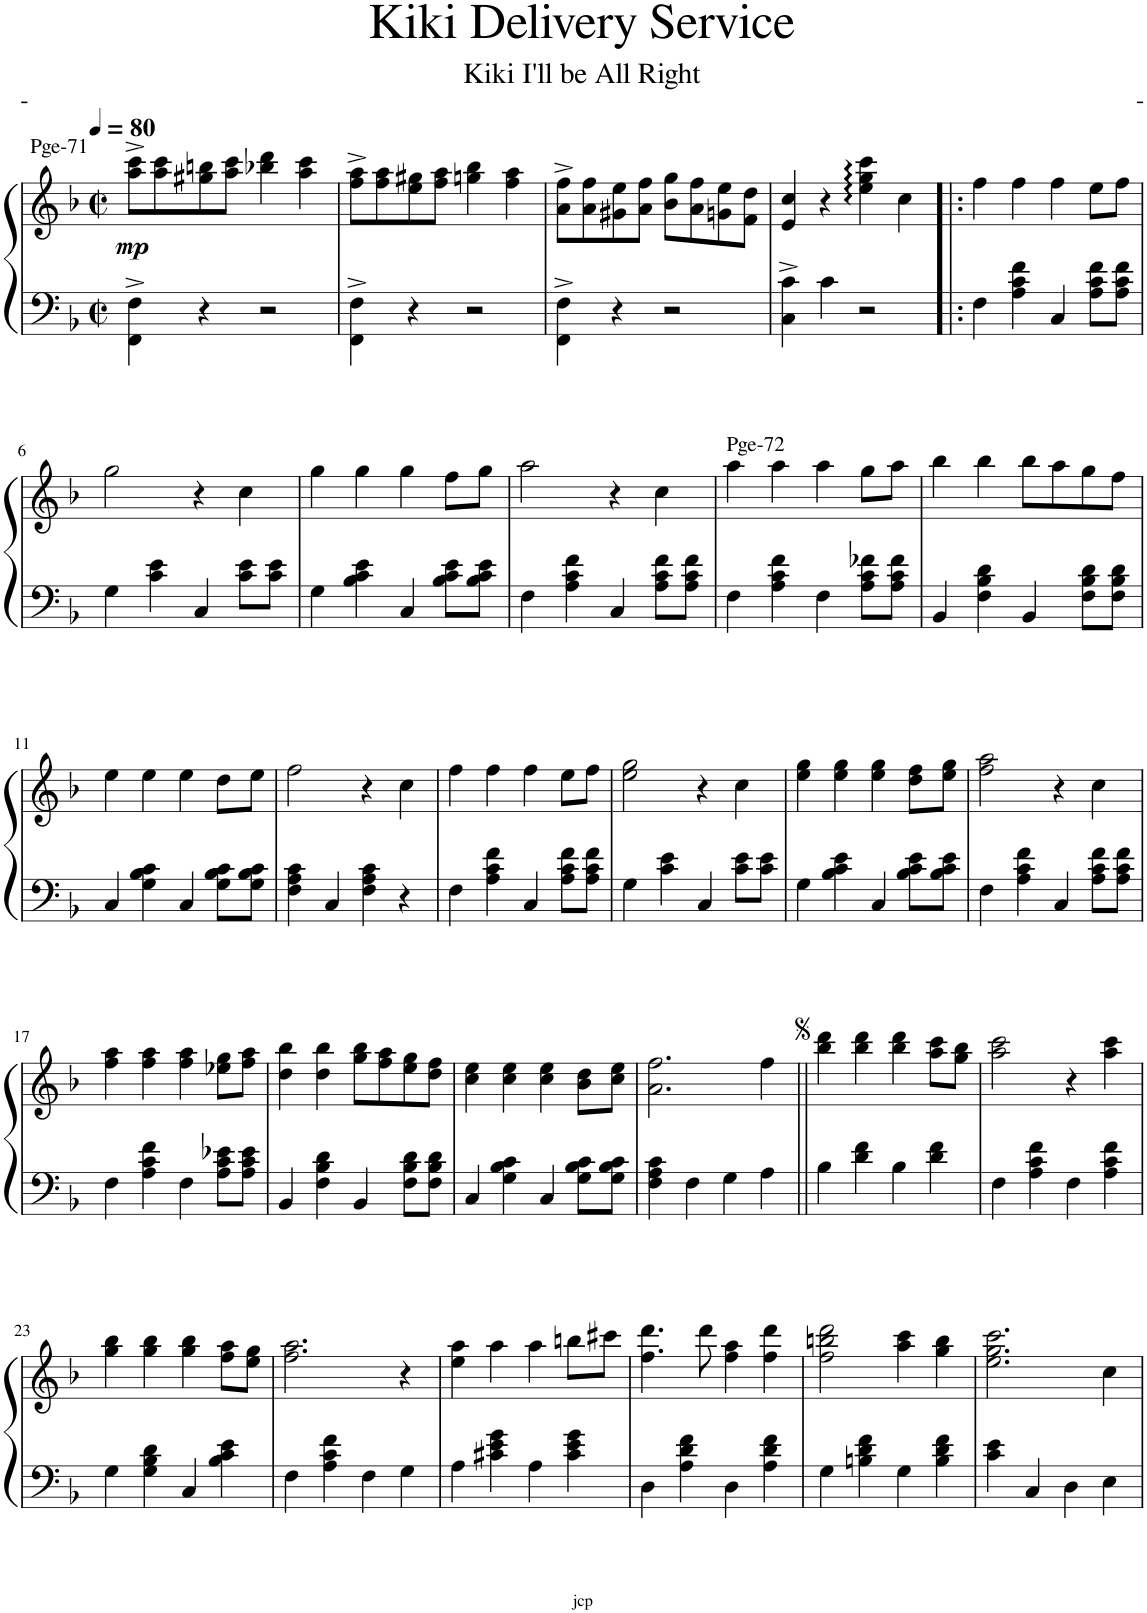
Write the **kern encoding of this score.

**kern	**kern	**dynam
*part1	*part1	*part1
*staff2	*staff1	*staff1/2
*I"Piano	*	*
*I'Pno.	*	*
*clefF4	*clefG2	*
*k[b-]	*k[b-]	*
*M2/2	*M2/2	*
*met(c|)	*met(c|)	*
*MM80	*MM80	*
=1	=1	=1
!	!LO:TX:a:t=Pge-71	!
!	!	!LO:DY:b
4FF\^ 4F\^	8aa\^ 8ccc\^L	mp
.	8aa\ 8ccc\	.
4r	8gg#X\ 8bbn\	.
.	8aa\ 8ccc\J	.
2r	4bb-X\ 4ddd\	.
.	4aa\ 4ccc\	.
=2	=2	=2
4FF\^ 4F\^	8ff\^ 8aa\^L	.
.	8ff\ 8aa\	.
4r	8ee\ 8gg#X\	.
.	8ff\ 8aa\J	.
2r	4ggn\ 4bb-\	.
.	4ff\ 4aa\	.
=3	=3	=3
4FF\^ 4F\^	8a\^ 8ff\^L	.
.	8a\ 8ff\	.
4r	8g#X\ 8ee\	.
.	8a\ 8ff\J	.
2r	8b-\ 8gg\L	.
.	8a\ 8ff\	.
.	8gn\ 8ee\	.
.	8f\ 8dd\J	.
=4	=4	=4
4C\^ 4c\^	4e/ 4cc/	.
4c\	4r	.
2r	4ee\ 4gg\ 4ccc\	.
.	4cc\	.
=5!|:	=5!|:	=5!|:
4F\	4ff\	.
4A\ 4c\ 4f\	4ff\	.
4C/	4ff\	.
8A\ 8c\ 8f\L	8ee\L	.
8A\ 8c\ 8f\J	8ff\J	.
!!LO:LB:g=z
=6	=6	=6
4G\	2gg\	.
4c\ 4e\	.	.
4C/	4r	.
8c\ 8e\L	4cc\	.
8c\ 8e\J	.	.
=7	=7	=7
4G\	4gg\	.
4B-\ 4c\ 4e\	4gg\	.
4C/	4gg\	.
8B-\ 8c\ 8e\L	8ff\L	.
8B-\ 8c\ 8e\J	8gg\J	.
=8	=8	=8
4F\	2aa\	.
4A\ 4c\ 4f\	.	.
4C/	4r	.
8A\ 8c\ 8f\L	4cc\	.
8A\ 8c\ 8f\J	.	.
=9	=9	=9
!	!LO:TX:a:t=Pge-72	!
4F\	4aa\	.
4A\ 4c\ 4f\	4aa\	.
4F\	4aa\	.
8A\ 8c\ 8f-X\L	8gg\L	.
8A\ 8c\ 8f-\J	8aa\J	.
=10	=10	=10
4BB-/	4bb-\	.
4F\ 4B-\ 4d\	4bb-\	.
4BB-/	8bb-\L	.
.	8aa\	.
8F\ 8B-\ 8d\L	8gg\	.
8F\ 8B-\ 8d\J	8ff\J	.
!!LO:LB:g=z
=11	=11	=11
4C/	4ee\	.
4G\ 4B-\ 4c\	4ee\	.
4C/	4ee\	.
8G\ 8B-\ 8c\L	8dd\L	.
8G\ 8B-\ 8c\J	8ee\J	.
=12	=12	=12
4F\ 4A\ 4c\	2ff\	.
4C/	.	.
4F\ 4A\ 4c\	4r	.
4r	4cc\	.
=13	=13	=13
4F\	4ff\	.
4A\ 4c\ 4f\	4ff\	.
4C/	4ff\	.
8A\ 8c\ 8f\L	8ee\L	.
8A\ 8c\ 8f\J	8ff\J	.
=14	=14	=14
4G\	2ee\ 2gg\	.
4c\ 4e\	.	.
4C/	4r	.
8c\ 8e\L	4cc\	.
8c\ 8e\J	.	.
=15	=15	=15
4G\	4ee\ 4gg\	.
4B-\ 4c\ 4e\	4ee\ 4gg\	.
4C/	4ee\ 4gg\	.
8B-\ 8c\ 8e\L	8dd\ 8ff\L	.
8B-\ 8c\ 8e\J	8ee\ 8gg\J	.
=16	=16	=16
4F\	2ff\ 2aa\	.
4A\ 4c\ 4f\	.	.
4C/	4r	.
8A\ 8c\ 8f\L	4cc\	.
8A\ 8c\ 8f\J	.	.
!!LO:LB:g=z
=17	=17	=17
4F\	4ff\ 4aa\	.
4A\ 4c\ 4f\	4ff\ 4aa\	.
4F\	4ff\ 4aa\	.
8A\ 8c\ 8e-X\L	8ee-X\ 8gg\L	.
8A\ 8c\ 8e-\J	8ff\ 8aa\J	.
=18	=18	=18
4BB-/	4dd\ 4bb-\	.
4F\ 4B-\ 4d\	4dd\ 4bb-\	.
4BB-/	8gg\ 8bb-\L	.
.	8ff\ 8aa\	.
8F\ 8B-\ 8d\L	8ee\ 8gg\	.
8F\ 8B-\ 8d\J	8dd\ 8ff\J	.
=19	=19	=19
4C/	4cc\ 4ee\	.
4G\ 4B-\ 4c\	4cc\ 4ee\	.
4C/	4cc\ 4ee\	.
8G\ 8B-\ 8c\L	8b-\ 8dd\L	.
8G\ 8B-\ 8c\J	8cc\ 8ee\J	.
=20	=20	=20
4F\ 4A\ 4c\	2.a\ 2.ff\	.
4F\	.	.
4G\	.	.
4A\	4ff\	.
=21||	=21||	=21||
4B-\	4bb-\ 4ddd\	.
4d\ 4f\	4bb-\ 4ddd\	.
4B-\	4bb-\ 4ddd\	.
4d\ 4f\	8aa\ 8ccc\L	.
.	8gg\ 8bb-\J	.
=22	=22	=22
4F\	2aa\ 2ccc\	.
4A\ 4c\ 4f\	.	.
4F\	4r	.
4A\ 4c\ 4f\	4aa\ 4ccc\	.
!!LO:LB:g=z
=23	=23	=23
4G\	4gg\ 4bb-\	.
4G\ 4B-\ 4d\	4gg\ 4bb-\	.
4C/	4gg\ 4bb-\	.
4B-\ 4c\ 4e\	8ff\ 8aa\L	.
.	8ee\ 8gg\J	.
=24	=24	=24
4F\	2.ff\ 2.aa\	.
4A\ 4c\ 4f\	.	.
4F\	.	.
4G\	4r	.
=25	=25	=25
4A\	4ee\ 4aa\	.
4c#X\ 4e\ 4g\	4aa\	.
4A\	4aa\	.
4c#\ 4e\ 4g\	8bbn\L	.
.	8ccc#X\J	.
=26	=26	=26
4D\	4.ff\ 4.ddd\	.
4A\ 4d\ 4f\	.	.
.	8ddd\	.
4D\	4ff\ 4aa\	.
4A\ 4d\ 4f\	4ff\ 4ddd\	.
=27	=27	=27
4G\	2ff\ 2bbn\ 2ddd\	.
4Bn\ 4d\ 4f\	.	.
4G\	4aa\ 4ccc\	.
4B\ 4d\ 4f\	4gg\ 4bb\	.
=28	=28	=28
4c\ 4e\	2.ee\ 2.gg\ 2.ccc\	.
4C/	.	.
4D\	.	.
4E\	4cc\	.
=	=	=
*-	*-	*-
